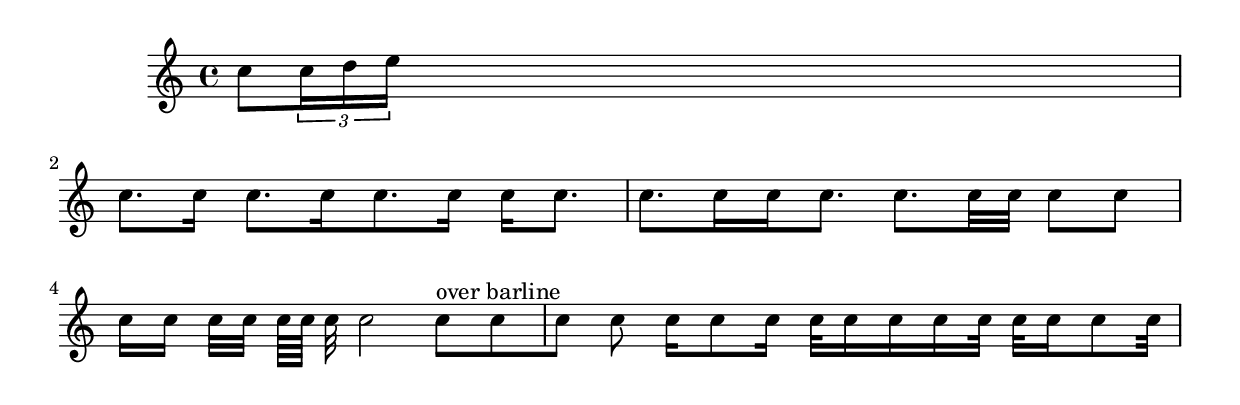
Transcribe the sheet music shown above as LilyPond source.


\version "2.12.0"

\header{
texidoc="
Beaming is generated automatically. Beams may cross bar lines. In that
case, line breaks are forbidden.
"
}

\context Staff  \relative c''  {

  c8[ \times 2/3 { c16 d e] }
  s4*3
  
  c8.[ c16]
  c8.[ c16 c8.  c16]
  c16[ c8.] |
  c8.[ c16  c16  c8.]
  c8.[ c32  c32]
  c8[ c8] |
  c16[ c16]
  c32[ c32]
  c64[ c64]	
  c32
  c2

  c8[^"over barline" c c] c8 
  c16[ c8 c16]
  c32[ c16 c16 c16 c32]
  c32[ c16 c8 c32]		 % hmm ?
  
}

